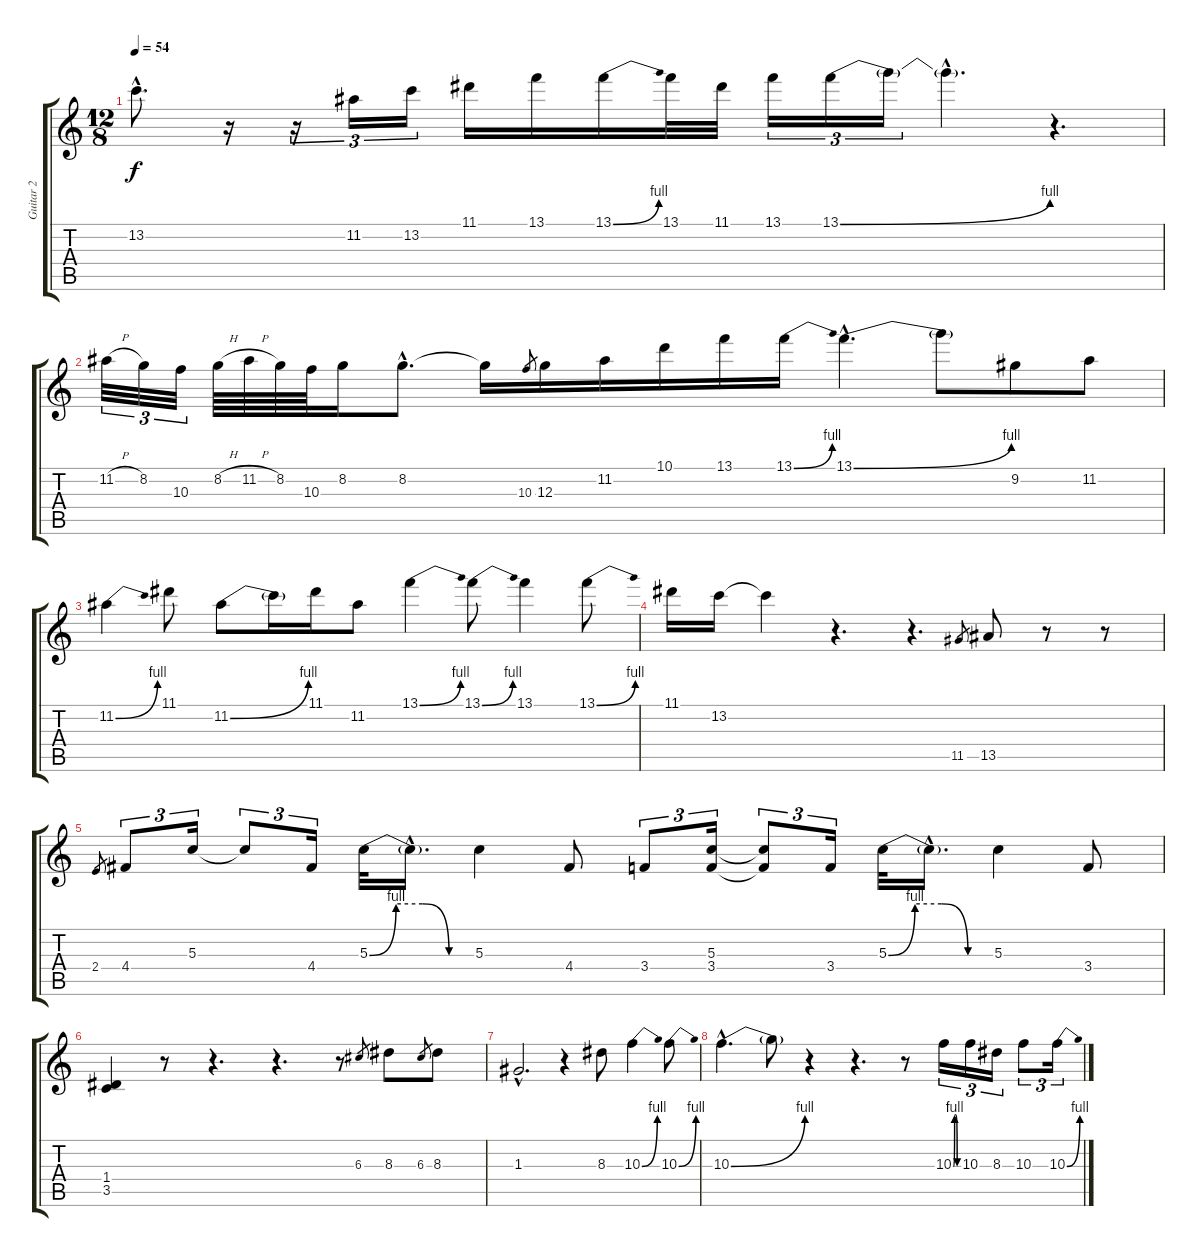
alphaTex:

\track ("Guitar 2" "Guitar 2") {instrument electricguitarclean}
\staff {score tabs}
\tuning (E4 B3 G3 D3 A2 E2) {hide}
\ts (12 8)
\tempo 54
\clef g2
\ks c
13.2{hac}.8{d dy f} r.16 r.16{tu (3 2)} 11.2.16{tu (3 2)} 13.2.16{tu (3 2)} 11.1.16 13.1.16 13.1{be (bend 0 0 60 4)}.16 13.1.32 11.1.32 13.1.16{tu (3 2)} 13.1{be (bend 0 0 60 4)}.16{tu (3 2)} 13.1{t}.16{tu (3 2)} 13.1{hac t}.4{d} r.4{d} |
11.2{h}.32{tu (3 2)} 8.2.32{tu (3 2)} 10.3.32{tu (3 2)} 8.2{h}.64 11.2{h}.64 8.2.64 10.3.64 8.2.16 8.2{hac}.8{d} 8.2{t}.16 10.3.8{gr} 12.3.16 11.2.16 10.1.16 13.1.16 13.1{be (bend 0 0 60 4)}.16 13.1{be (bend 0 0 60 4) hac}.4{d} 13.1{t}.8 9.2.8 11.2.8 |
11.2{be (bend 0 0 60 4)}.4 11.1.8 11.2{be (bend 0 0 60 4)}.8 11.2{t}.16 11.1.16 11.2.8 13.1{be (bend 0 0 60 4)}.4 13.1{be (bend 0 0 60 4)}.8 13.1.4 13.1{be (bend 0 0 60 4)}.8 |
11.1.16 13.2.16 13.2{t}.4 r.4{d} r.4{d} 11.5.8{gr} 13.5.8 r.8 r.8 |
2.4.8{gr} 4.4.8{tu (3 2)} 5.3.16{tu (3 2)} 5.3{t}.8{tu (3 2)} 4.4.16{tu (3 2)} 5.3{be (custom 0 0 15 4 30 4 45 0 60 0)}.32 5.3{hac t}.16{d} 5.3.4 4.4.8 3.4.8{tu (3 2)} (5.3 3.4).16{tu (3 2)} (5.3{t} 3.4{t}).8{tu (3 2)} 3.4.16{tu (3 2)} 5.3{be (custom 0 0 15 4 30 4 45 0 60 0)}.32 5.3{hac t}.16{d} 5.3.4 3.4.8 |
(1.4 3.5).4 r.8 r.4{d} r.4{d} r.8 6.3.8{gr} 8.3.8 6.3.8{gr} 8.3.8 |
1.3{hac}.2{d} r.4 8.3.8 10.3{be (bend 0 0 60 4)}.4 10.3{be (bend 0 0 60 4)}.8 |
10.3{be (bend 0 0 60 4) hac}.4{d} 10.3{t}.8 r.4 r.4{d} r.8 10.3{be (custom 0 0 15 4 30 4 45 0 60 0)}.16{tu (3 2)} 10.3.16{tu (3 2)} 8.3.16{tu (3 2)} 10.3.8{tu (3 2)} 10.3{be (bend 0 0 60 4)}.16{tu (3 2)}
